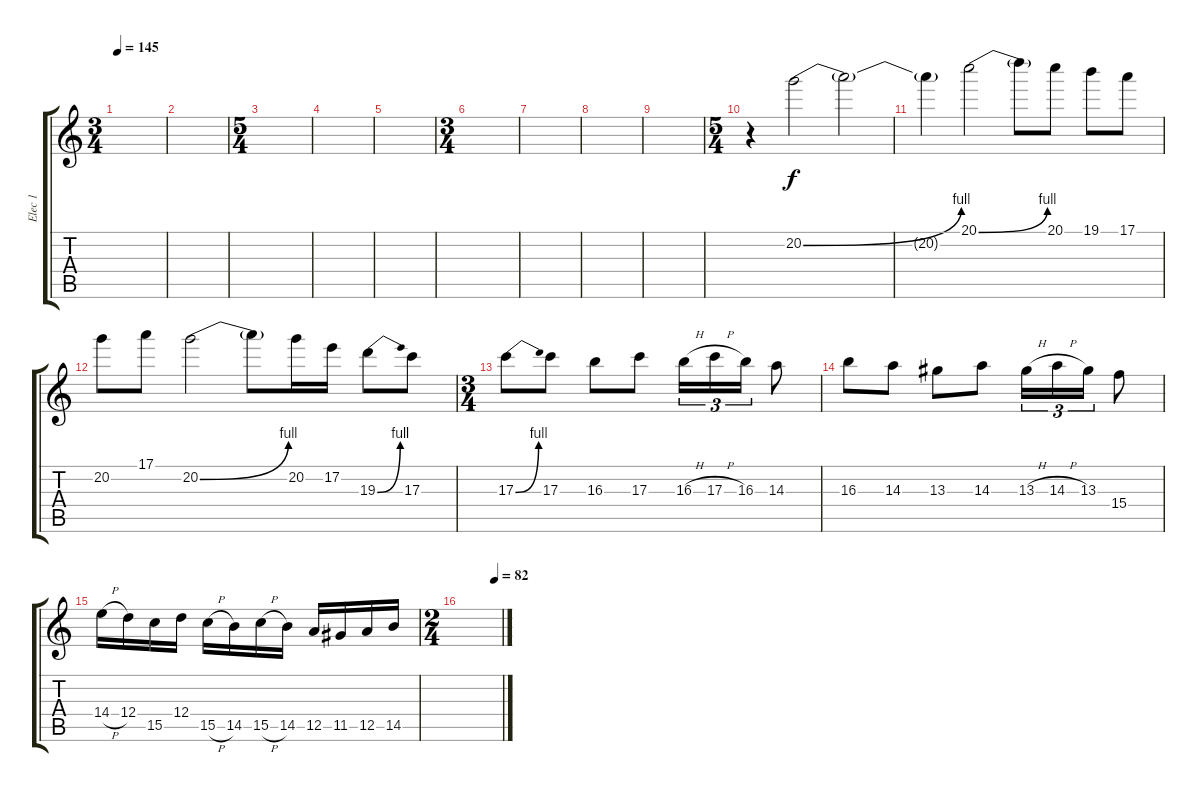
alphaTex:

\track ("Elec 1" "Elec 1") {instrument distortionguitar}
\staff {score tabs}
\tuning (E4 B3 G3 D3 A2 E2) {hide}
\ts (3 4)
\tempo 145
\clef g2
\ks c
|
|
\ts (5 4)
|
|
|
\ts (3 4)
|
|
|
|
\ts (5 4)
r.4 20.2{be (bend 0 0 60 4)}.2 20.2{t}.2 |
20.2{t}.4 20.1{be (bend 0 0 60 4)}.2 20.1{t}.8 20.1.8 19.1.8 17.1.8 |
20.2.8 17.1.8 20.2{be (bend 0 0 60 4)}.2 20.2{t}.8 20.2.16 17.2.16 19.3{be (bend 0 0 60 4)}.8 17.3.8 |
\ts (3 4)
17.3{be (bend 0 0 60 4)}.8 17.3.8 16.3.8 17.3.8 16.3{h}.16{tu (3 2)} 17.3{h}.16{tu (3 2)} 16.3.16{tu (3 2)} 14.3.8 |
16.3.8 14.3.8 13.3.8 14.3.8 13.3{h}.16{tu (3 2)} 14.3{h}.16{tu (3 2)} 13.3.16{tu (3 2)} 15.4.8 |
14.4{h}.16 12.4.16 15.5.16 12.4.16 15.5{h}.16 14.5.16 15.5{h}.16 14.5.16 12.5.16 11.5.16 12.5.16 14.5.16 |
\ts (2 4)
\tempo (82 0.8333333333333334)
